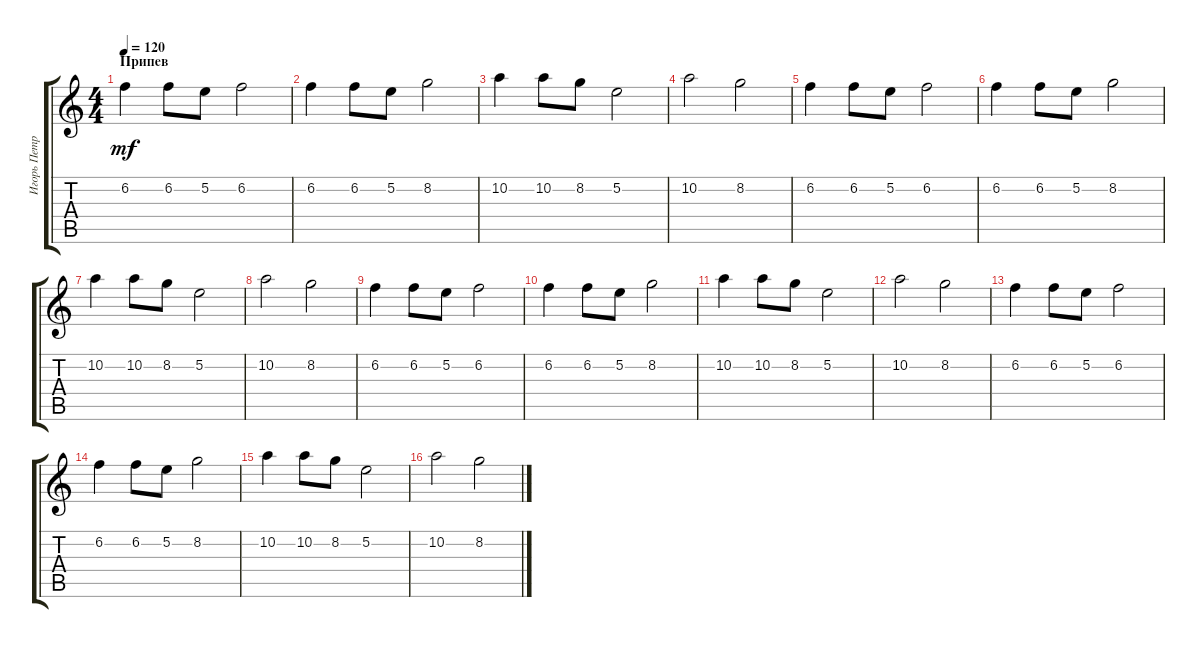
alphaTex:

\track ("Игорь Петров (Distortion)" "Игорь Петр") {instrument overdrivenguitar}
\staff {score tabs}
\tuning (E4 B3 G3 D3 A2 E2) {hide}
\ts (4 4)
\section ("" "Припев")
\tempo 120
\clef g2
\ks c
6.2.4{dy mf} 6.2.8 5.2.8 6.2.2 |
6.2.4 6.2.8 5.2.8 8.2.2 |
10.2.4 10.2.8 8.2.8 5.2.2 |
10.2.2 8.2.2 |
6.2.4 6.2.8 5.2.8 6.2.2 |
6.2.4 6.2.8 5.2.8 8.2.2 |
10.2.4 10.2.8 8.2.8 5.2.2 |
10.2.2 8.2.2 |
6.2.4 6.2.8 5.2.8 6.2.2 |
6.2.4 6.2.8 5.2.8 8.2.2 |
10.2.4 10.2.8 8.2.8 5.2.2 |
10.2.2 8.2.2 |
6.2.4 6.2.8 5.2.8 6.2.2 |
6.2.4 6.2.8 5.2.8 8.2.2 |
10.2.4 10.2.8 8.2.8 5.2.2 |
10.2.2 8.2.2
